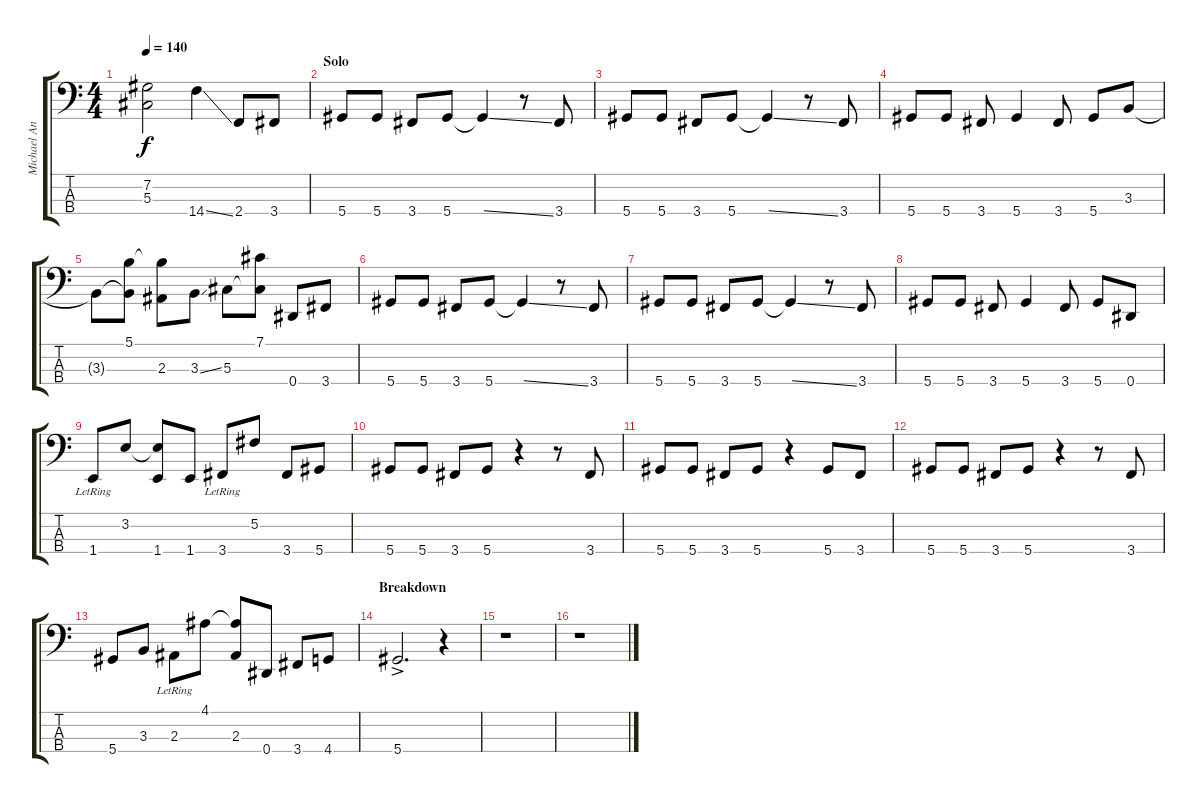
\track ("Michael Anthony (Bass)" "Michael An") {instrument electricbasspick}
\staff {score tabs}
\tuning (Gb2 Db2 Ab1 Eb1) {hide}
\ts (4 4)
\tempo 140
\clef f4
\ks c
(7.2{t} 5.3{t}).2{dy f} 14.4{ss}.4 2.4.8 3.4.8 |
\section ("" "Solo")
5.4.8 5.4.8 3.4.8 5.4.8 5.4{ss t}.4 r.8 3.4.8 |
5.4.8 5.4.8 3.4.8 5.4.8 5.4{ss t}.4 r.8 3.4.8 |
5.4.8 5.4.8 3.4.8 5.4.4 3.4.8 5.4.8 3.3.8 |
3.3{t}.8 (5.1 3.3{t}).8 (5.1{t} 2.3).8 3.3{ss}.8 5.3.8 (7.1 5.3{t}).8 0.4.8 3.4.8 |
5.4.8 5.4.8 3.4.8 5.4.8 5.4{ss t}.4 r.8 3.4.8 |
5.4.8 5.4.8 3.4.8 5.4.8 5.4{ss t}.4 r.8 3.4.8 |
5.4.8 5.4.8 3.4.8 5.4.4 3.4.8 5.4.8 0.4.8 |
1.4{lr}.8 3.2.8 (3.2{t} 1.4).8 1.4.8 3.4{lr}.8 5.2.8 3.4.8 5.4.8 |
5.4.8 5.4.8 3.4.8 5.4.8 r.4 r.8 3.4.8 |
5.4.8 5.4.8 3.4.8 5.4.8 r.4 5.4.8 3.4.8 |
5.4.8 5.4.8 3.4.8 5.4.8 r.4 r.8 3.4.8 |
5.4.8 3.3.8 2.3{lr}.8 4.1.8 (4.1{t} 2.3).8 0.4.8 3.4.8 4.4.8 |
\section ("" "Breakdown")
5.4{ac}.2{d} r.4 |
r.1 |
r.1
